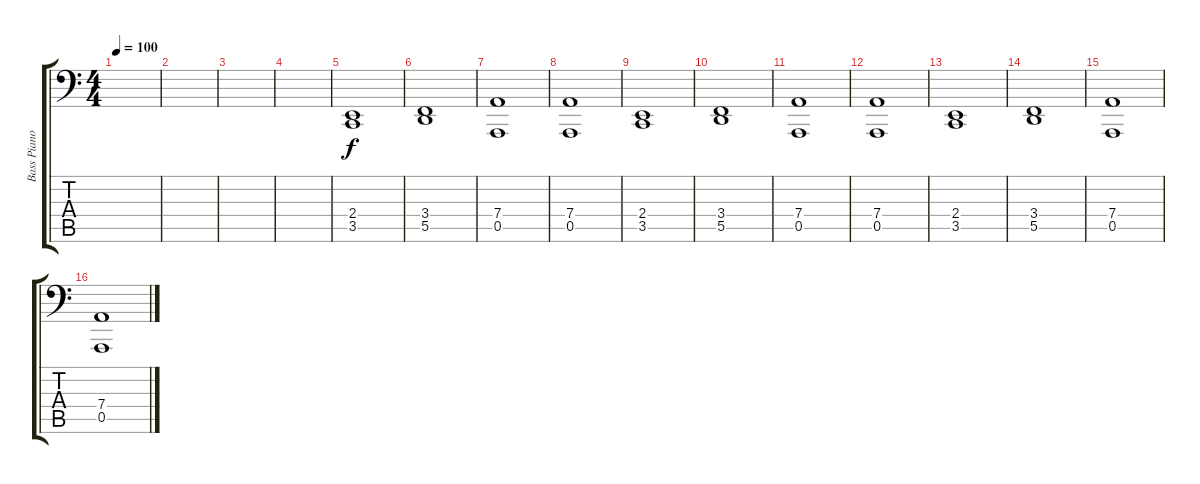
\track ("Bass Piano" "Bass Piano") {instrument acousticgrandpiano}
\staff {score tabs}
\tuning (E3 B2 G2 D2 A1 E1) {hide}
\ts (4 4)
\tempo 100
\clef f4
\ks aminor
|
|
|
|
(2.4 3.5).1 |
(3.4 5.5).1 |
(7.4 0.5).1 |
(7.4 0.5).1 |
(2.4 3.5).1 |
(3.4 5.5).1 |
(7.4 0.5).1 |
(7.4 0.5).1 |
(2.4 3.5).1 |
(3.4 5.5).1 |
(7.4 0.5).1 |
(7.4 0.5).1
